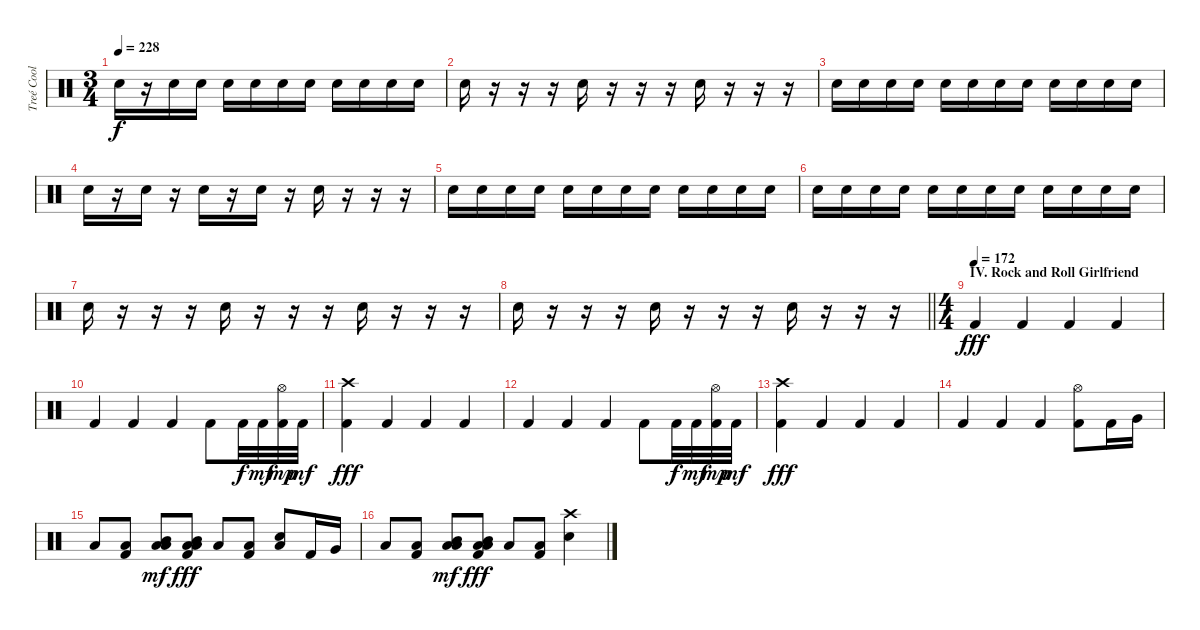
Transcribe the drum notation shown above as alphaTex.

\track ("Treé Cool" "Treé Cool") {instrument percussion}
\staff {score}
\articulation defaults
\ts (3 4)
\tempo 228
\clef neutral
\ks c "Snare (hit) 2".16{dy f}
r.16 "Snare (hit) 2".16 "Snare (hit) 2".16 "Snare (hit) 2".16 "Snare (hit) 2".16 "Snare (hit) 2".16 "Snare (hit) 2".16 "Snare (hit) 2".16 "Snare (hit) 2".16 "Snare (hit) 2".16 "Snare (hit) 2".16 |
"Snare (hit) 2".16 r.16 r.16 r.16 "Snare (hit) 2".16 r.16 r.16 r.16 "Snare (hit) 2".16 r.16 r.16 r.16 |
"Snare (hit) 2".16 "Snare (hit) 2".16 "Snare (hit) 2".16 "Snare (hit) 2".16 "Snare (hit) 2".16 "Snare (hit) 2".16 "Snare (hit) 2".16 "Snare (hit) 2".16 "Snare (hit) 2".16 "Snare (hit) 2".16 "Snare (hit) 2".16 "Snare (hit) 2".16 |
"Snare (hit) 2".16 r.16 "Snare (hit) 2".16 r.16 "Snare (hit) 2".16 r.16 "Snare (hit) 2".16 r.16 "Snare (hit) 2".16 r.16 r.16 r.16 |
"Snare (hit) 2".16 "Snare (hit) 2".16 "Snare (hit) 2".16 "Snare (hit) 2".16 "Snare (hit) 2".16 "Snare (hit) 2".16 "Snare (hit) 2".16 "Snare (hit) 2".16 "Snare (hit) 2".16 "Snare (hit) 2".16 "Snare (hit) 2".16 "Snare (hit) 2".16 |
"Snare (hit) 2".16 "Snare (hit) 2".16 "Snare (hit) 2".16 "Snare (hit) 2".16 "Snare (hit) 2".16 "Snare (hit) 2".16 "Snare (hit) 2".16 "Snare (hit) 2".16 "Snare (hit) 2".16 "Snare (hit) 2".16 "Snare (hit) 2".16 "Snare (hit) 2".16 |
"Snare (hit) 2".16 r.16 r.16 r.16 "Snare (hit) 2".16 r.16 r.16 r.16 "Snare (hit) 2".16 r.16 r.16 r.16 |
\barLineRight lightlight "Snare (hit) 2".16
r.16 r.16 r.16 "Snare (hit) 2".16 r.16 r.16 r.16 "Snare (hit) 2".16 r.16 r.16 r.16 |
\ts (4 4)
\section ("" "IV. Rock and Roll Girlfriend")
\tempo (172)
"Kick (hit) 2".4{dy fff volume 13} "Kick (hit) 2".4 "Kick (hit) 2".4 "Kick (hit) 2".4 |
"Kick (hit) 2".4 "Kick (hit) 2".4 "Kick (hit) 2".4 "Kick (hit) 2".8 "Kick (hit) 2".32{dy f} "Kick (hit) 2".32{dy mf} ("Kick (hit) 2" "Hi-Hat (open)").32{dy mp} "Kick (hit) 2".32{dy mf} |
("Kick (hit) 2" "Crash high (hit)").4{dy fff} "Kick (hit) 2".4 "Kick (hit) 2".4 "Kick (hit) 2".4 |
"Kick (hit) 2".4 "Kick (hit) 2".4 "Kick (hit) 2".4 "Kick (hit) 2".8 "Kick (hit) 2".32{dy f} "Kick (hit) 2".32{dy mf} ("Kick (hit) 2" "Hi-Hat (open)").32{dy mp} "Kick (hit) 2".32{dy mf} |
("Kick (hit) 2" "Crash high (hit)").4{dy fff} "Kick (hit) 2".4 "Kick (hit) 2".4 "Kick (hit) 2".4 |
"Kick (hit) 2".4 "Kick (hit) 2".4 "Kick (hit) 2".4 ("Kick (hit) 2" "Hi-Hat (open)").8 "Kick (hit) 2".16 "Very Low Tom (hit)".16 |
"Low Floor Tom (hit)".8 ("Low Floor Tom (hit)" "Kick (hit) 2").8 ("Mid Tom (hit)" "Low Floor Tom (hit)" "Low Tom (hit)").8{dy mf} ("Mid Tom (hit)" "Low Floor Tom (hit)" "Kick (hit) 2" "Low Tom (hit)").8{dy fff} "Low Floor Tom (hit)".8 ("Low Floor Tom (hit)" "Kick (hit) 2").8 ("Electric Snare (hit)" "Low Floor Tom (hit)").8 "Kick (hit) 2".16 "Very Low Tom (hit)".16 |
"Low Floor Tom (hit)".8 ("Low Floor Tom (hit)" "Kick (hit) 2").8 ("Mid Tom (hit)" "Low Floor Tom (hit)" "Low Tom (hit)").8{dy mf} ("Mid Tom (hit)" "Low Floor Tom (hit)" "Kick (hit) 2" "Low Tom (hit)").8{dy fff} "Low Floor Tom (hit)".8 ("Low Floor Tom (hit)" "Kick (hit) 2").8 ("Electric Snare (hit)" "Crash high (hit)").4
